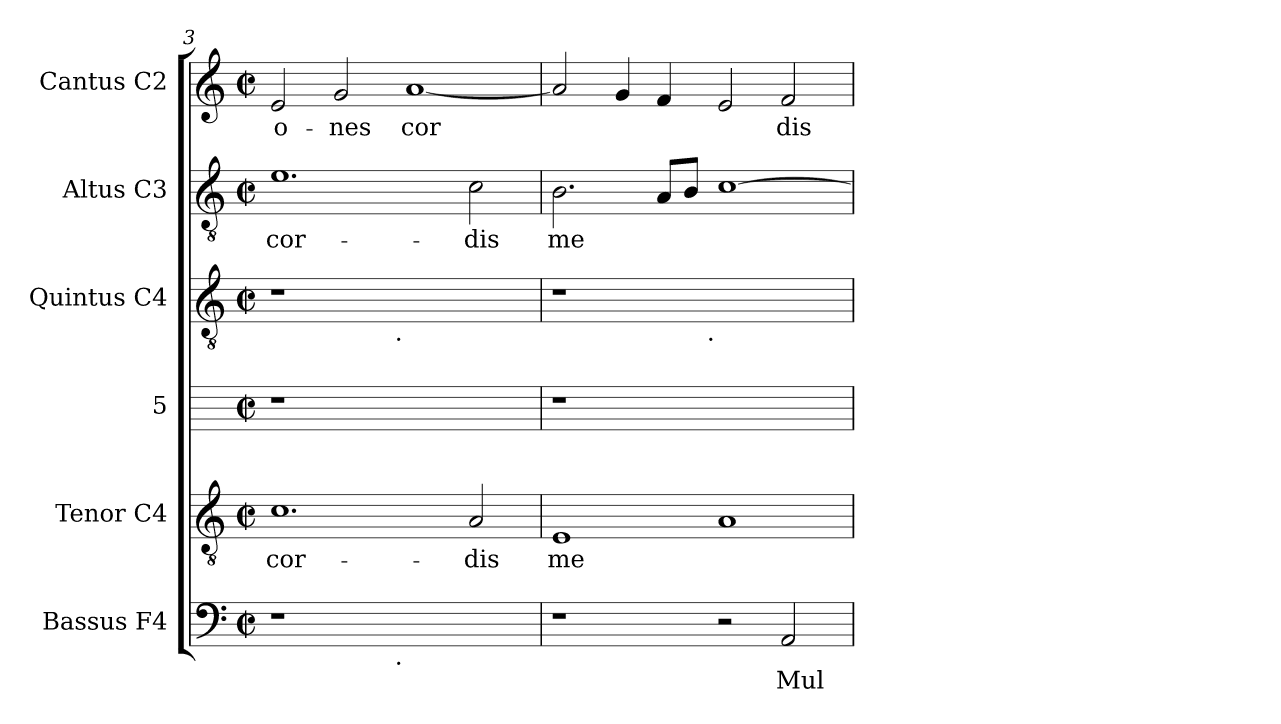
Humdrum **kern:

**kern	**text	**kern	**text	**kern	**kern	**kern	**text	**kern	**text
*part6	*part6	*part5	*part5	*part4	*part3	*part2	*part2	*part1	*part1
*staff6	*staff6	*staff5	*staff5	*staff4	*staff3	*staff2	*staff2	*staff1	*staff1
*I"Bassus  F4	*	*I"Tenor  C4	*	*I"5	*I"Quintus  C4	*I"Altus  C3	*	*I"Cantus  C2	*
*I'B	*	*I'T	*	*	*	*I'A	*	*I'C	*
*clefF4	*	*clefGv2	*	*	*clefGv2	*clefGv2	*	*clefG2	*
*k[]	*	*k[]	*	*k[]	*k[]	*k[]	*	*k[]	*
*C:	*	*C:	*	*C:	*C:	*C:	*	*C:	*
*M2/2	*	*M2/2	*	*M2/2	*M2/2	*M2/2	*	*M2/2	*
*met(c|)	*	*met(c|)	*	*met(c|)	*met(c|)	*met(c|)	*	*met(c|)	*
=3	=3	=3	=3	=3	=3	=3	=3	=3	=3
!	!	!	!LO:LY:b:cj	!	!	!	!LO:LY:b:cj	!	!LO:LY:b:cj
*^	*	*	*	*	*^	*	*	*	*
1r	2ryy	.	1.c	cor-	1r	1r	2ryy	1.e	cor-	2e/	-o-
!	!	!	!	!	!	!	!	!	!	!	!LO:LY:b:cj
.	4...ryy	.	.	.	.	.	4...ryy	.	.	2g/	-nes
!	!	!	!	!	!	!	!LO:TX:b:t=.	!	!	!	!
!	!LO:TX:b:t=.	!	!	!	!	!	!	!	!	!	!
.	1ryy	.	.	.	.	.	1ryy	.	.	.	.
!	!	!	!	!	!	!	!	!	!	!	!LO:LY:b:cj
1ryy	.	.	.	.	1ryy	1ryy	.	.	.	[<1a	cor-
!	!	!	!	!LO:LY:b:cj	!	!	!	!	!LO:LY:b:cj	!	!
.	.	.	2A/	-dis	.	.	.	2c\	-dis	.	.
.	32ryy	.	.	.	.	.	32ryy	.	.	.	.
=4	=4	=4	=4	=4	=4	=4	=4	=4	=4	=4	=4
!	!	!	!	!LO:LY:b:cj	!	!	!	!	!LO:LY:b:cj	!	!LO:LY:b:cj
*v	*v	*	*	*	*	*	*	*	*	*	*
1r	.	1E	me-	1r	1r	2ryy	2.B\	me-	2a/]	--
!	!	!	!	!	!	!	!	!	!	!LO:LY:b:cj
.	.	.	.	.	.	4...ryy	.	.	4g/	--
!	!	!	!	!	!	!	!	!LO:LY:b:cj	!	!LO:LY:b:cj
.	.	.	.	.	.	.	8A/L	--	4f/	--
!	!	!	!	!	!	!	!	!LO:LY:b:cj	!	!
.	.	.	.	.	.	.	8B/J	--	.	.
!	!	!	!	!	!	!LO:TX:b:t=.	!	!	!	!
.	.	.	.	.	.	1ryy	.	.	.	.
!	!	!	!LO:LY:b:cj	!	!	!	!	!LO:LY:b:cj	!	!LO:LY:b:cj
2r	.	1A	--	1ryy	1ryy	.	[>1c	--	2e/	--
!	!LO:LY:b:cj	!	!	!	!	!	!	!	!	!LO:LY:b:cj
2AA/	Mul-	.	.	.	.	.	.	.	2f/	-dis
.	.	.	.	.	.	32ryy	.	.	.	.
*	*	*	*	*	*v	*v	*	*	*	*
=	=	=	=	=	=	=	=	=	=
*-	*-	*-	*-	*-	*-	*-	*-	*-	*-
